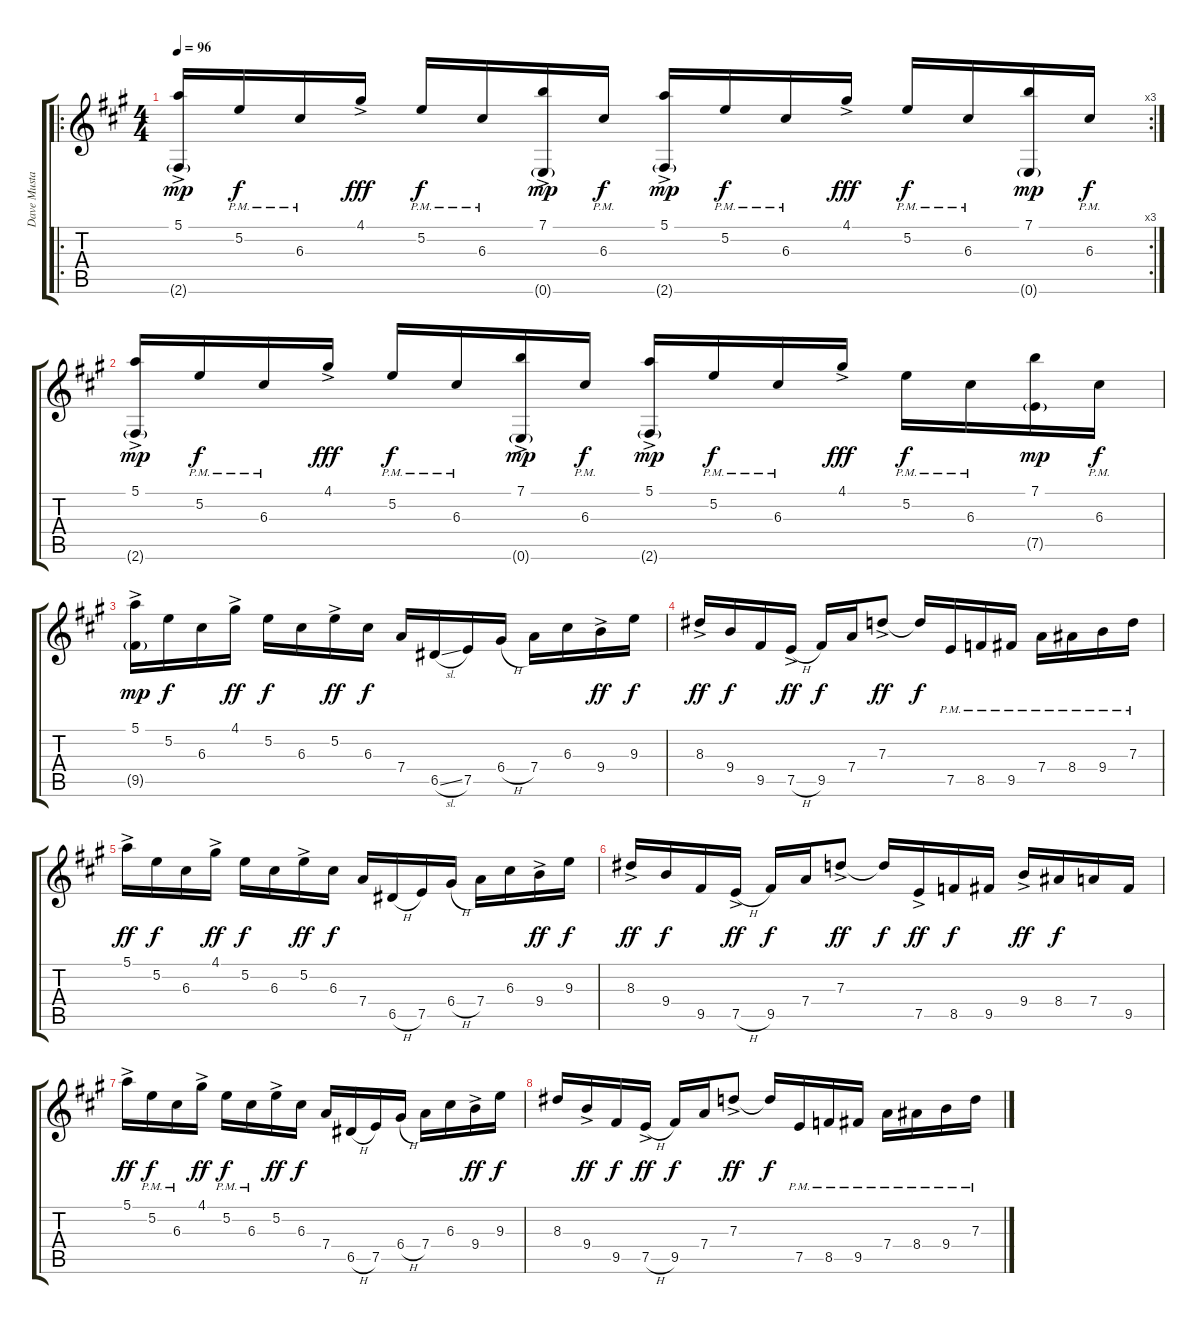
\track ("Dave Mustaine" "Dave Musta") {instrument distortionguitar}
\staff {score tabs}
\tuning (E4 B3 G3 D3 A2 E2) {hide}
\ro
\rc 3
\ts (4 4)
\tempo 96
\clef g2
\ks f#minor
(5.1{ac} 2.6{g}).16{dy mp instrument distortionguitar} 5.2{pm}.16{dy f} 6.3{pm}.16 4.1{ac}.16{dy fff} 5.2{pm}.16{dy f} 6.3{pm}.16 (7.1{ac} 0.6{g}).16{dy mp} 6.3{pm}.16{dy f} (5.1{ac} 2.6{g}).16{dy mp} 5.2{pm}.16{dy f} 6.3{pm}.16 4.1{ac}.16{dy fff} 5.2{pm}.16{dy f} 6.3{pm}.16 (7.1 0.6{g}).16{dy mp} 6.3{pm}.16{dy f} |
(5.1{ac} 2.6{g}).16{dy mp} 5.2{pm}.16{dy f} 6.3{pm}.16 4.1{ac}.16{dy fff} 5.2{pm}.16{dy f} 6.3{pm}.16 (7.1{ac} 0.6{g}).16{dy mp} 6.3{pm}.16{dy f} (5.1{ac} 2.6{g}).16{dy mp} 5.2{pm}.16{dy f} 6.3{pm}.16 4.1{ac}.16{dy fff} 5.2{pm}.16{dy f} 6.3{pm}.16 (7.1 7.5{g}).16{dy mp} 6.3{pm}.16{dy f} |
(5.1{ac} 9.5{g}).16{dy mp} 5.2.16{dy f} 6.3.16 4.1{ac}.16{dy ff} 5.2.16{dy f} 6.3.16 5.2{ac}.16{dy ff} 6.3.16{dy f} 7.4.16 6.5{sl}.16 7.5.16 6.4{h}.16 7.4.16 6.3.16 9.4{ac}.16{dy ff} 9.3.16{dy f} |
8.3{ac}.16{dy ff} 9.4.16{dy f} 9.5.16 7.5{h ac}.16{dy ff} 9.5.16{dy f} 7.4.16 7.3{ac}.8{dy ff} 7.3{t}.16{dy f} 7.5{pm}.16 8.5{pm}.16 9.5{pm}.16 7.4{pm}.16 8.4{pm}.16 9.4{pm}.16 7.3{pm}.16 |
5.1{ac}.16{dy ff} 5.2.16{dy f} 6.3.16 4.1{ac}.16{dy ff} 5.2.16{dy f} 6.3.16 5.2{ac}.16{dy ff} 6.3.16{dy f} 7.4.16 6.5{h}.16 7.5.16 6.4{h}.16 7.4.16 6.3.16 9.4{ac}.16{dy ff} 9.3.16{dy f} |
8.3{ac}.16{dy ff} 9.4.16{dy f} 9.5.16 7.5{h ac}.16{dy ff} 9.5.16{dy f} 7.4.16 7.3{ac}.8{dy ff} 7.3{t}.16{dy f} 7.5{ac}.16{dy ff} 8.5.16{dy f} 9.5.16 9.4{ac}.16{dy ff} 8.4.16{dy f} 7.4.16 9.5.16 |
5.1{ac}.16{dy ff} 5.2{pm}.16{dy f} 6.3{pm}.16 4.1{ac}.16{dy ff} 5.2{pm}.16{dy f} 6.3{pm}.16 5.2{ac}.16{dy ff} 6.3.16{dy f} 7.4.16 6.5{h}.16 7.5.16 6.4{h}.16 7.4.16 6.3.16 9.4{ac}.16{dy ff} 9.3.16{dy f} |
8.3.16 9.4{ac}.16{dy ff} 9.5.16{dy f} 7.5{h ac}.16{dy ff} 9.5.16{dy f} 7.4.16 7.3{ac}.8{dy ff} 7.3{t}.16{dy f} 7.5{pm}.16 8.5{pm}.16 9.5{pm}.16 7.4{pm}.16 8.4{pm}.16 9.4{pm}.16 7.3{pm}.16
